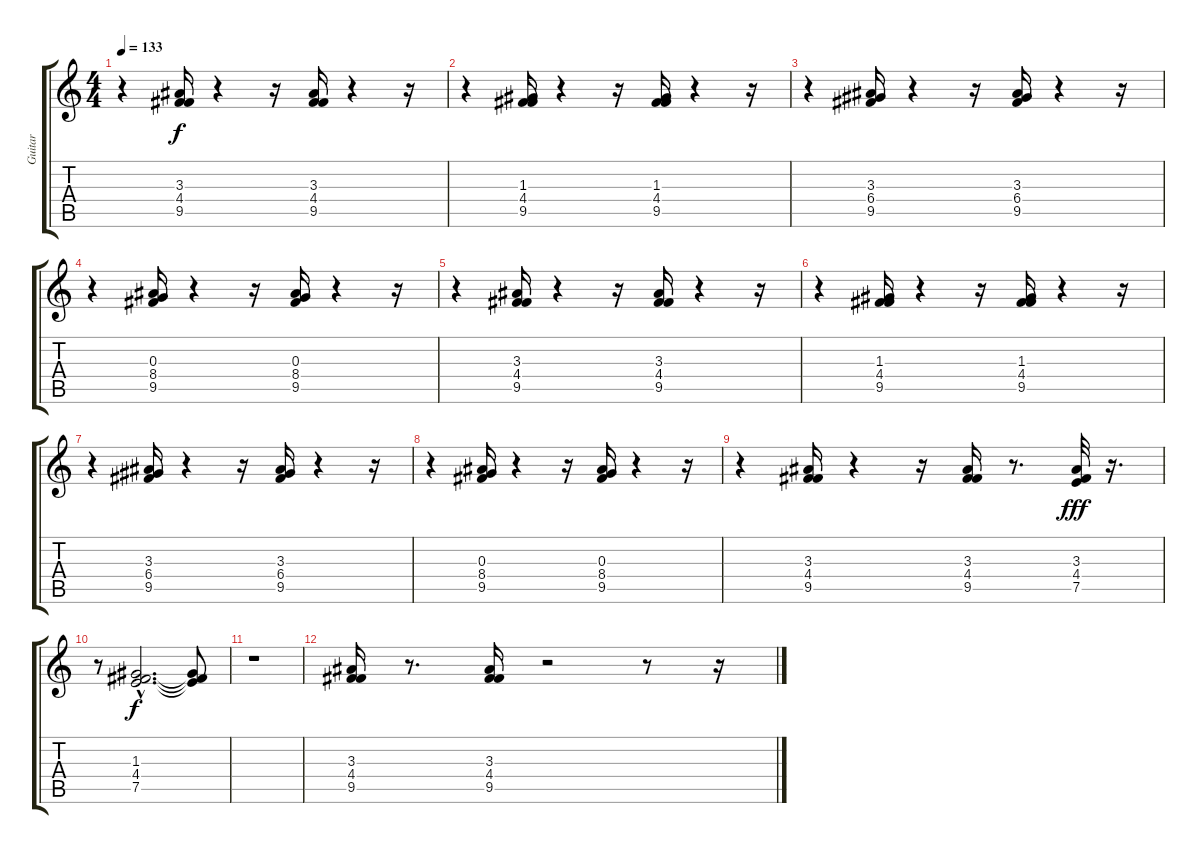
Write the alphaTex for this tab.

\track ("Guitar" "Guitar") {instrument acousticguitarsteel}
\staff {score tabs}
\tuning (E4 B3 G3 D3 A2 E2) {hide}
\ts (4 4)
\tempo 133
\clef g2
\ks c
r.4{dy f} (3.3 4.4 9.5).16 r.4 r.16 (3.3 4.4 9.5).16 r.4 r.16 |
r.4 (1.3 4.4 9.5).16 r.4 r.16 (1.3 4.4 9.5).16 r.4 r.16 |
r.4 (3.3 6.4 9.5).16 r.4 r.16 (3.3 6.4 9.5).16 r.4 r.16 |
r.4 (0.3 8.4 9.5).16 r.4 r.16 (0.3 8.4 9.5).16 r.4 r.16 |
r.4 (3.3 4.4 9.5).16 r.4 r.16 (3.3 4.4 9.5).16 r.4 r.16 |
r.4 (1.3 4.4 9.5).16 r.4 r.16 (1.3 4.4 9.5).16 r.4 r.16 |
r.4 (3.3 6.4 9.5).16 r.4 r.16 (3.3 6.4 9.5).16 r.4 r.16 |
r.4 (0.3 8.4 9.5).16 r.4 r.16 (0.3 8.4 9.5).16 r.4 r.16 |
r.4 (3.3 4.4 9.5).16 r.4 r.16 (3.3 4.4 9.5).16 r.8{d} (3.3 4.4 7.5).32{dy fff} r.16{d} |
r.8 (1.3{hac} 4.4{hac} 7.5{hac}).2{d dy f} (1.3{t} 4.4{t} 7.5{t}).8 |
r.1 |
(3.3 4.4 9.5).16 r.8{d} (3.3 4.4 9.5).16 r.2 r.8 r.16
